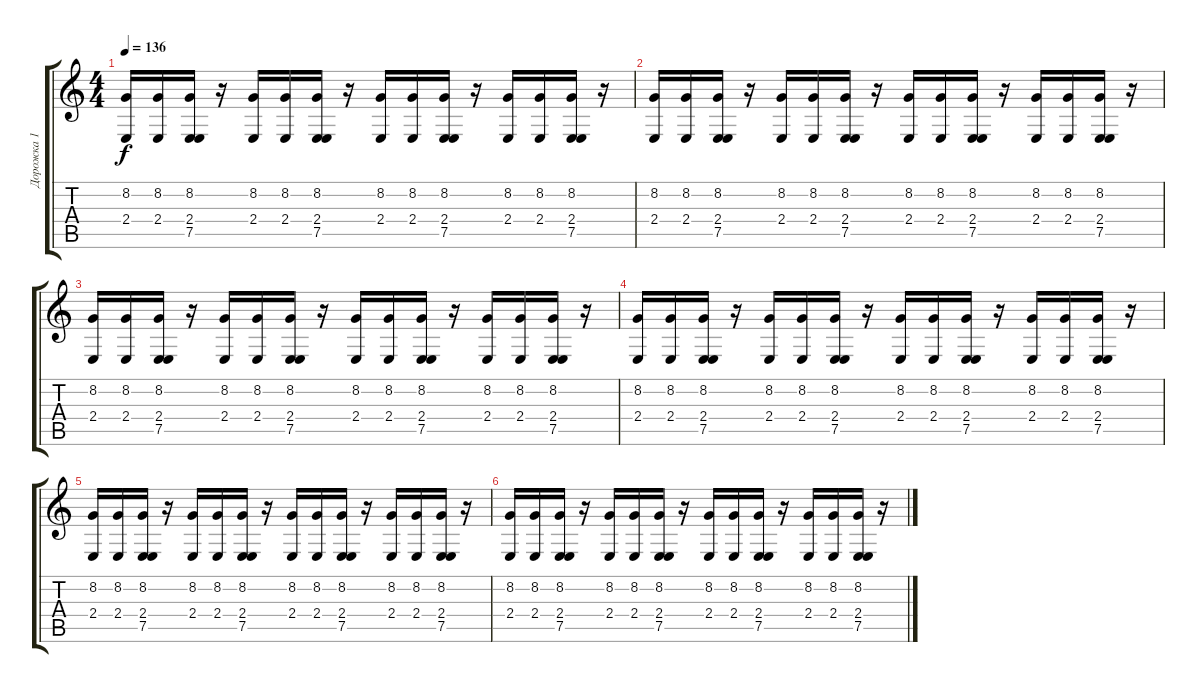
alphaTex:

\track ("Дорожка 1" "Дорожка 1") {instrument pad3polysynth}
\staff {score tabs}
\tuning (E4 B3 G3 D3 A2 E2) {hide}
\ts (4 4)
\tempo 136
\clef g2
\ks c
(8.2 2.4).16{dy f} (8.2 2.4).16 (8.2 2.4 7.5).16 r.16 (8.2 2.4).16 (8.2 2.4).16 (8.2 2.4 7.5).16 r.16 (8.2 2.4).16 (8.2 2.4).16 (8.2 2.4 7.5).16 r.16 (8.2 2.4).16 (8.2 2.4).16 (8.2 2.4 7.5).16 r.16 |
(8.2 2.4).16 (8.2 2.4).16 (8.2 2.4 7.5).16 r.16 (8.2 2.4).16 (8.2 2.4).16 (8.2 2.4 7.5).16 r.16 (8.2 2.4).16 (8.2 2.4).16 (8.2 2.4 7.5).16 r.16 (8.2 2.4).16 (8.2 2.4).16 (8.2 2.4 7.5).16 r.16 |
(8.2 2.4).16 (8.2 2.4).16 (8.2 2.4 7.5).16 r.16 (8.2 2.4).16 (8.2 2.4).16 (8.2 2.4 7.5).16 r.16 (8.2 2.4).16 (8.2 2.4).16 (8.2 2.4 7.5).16 r.16 (8.2 2.4).16 (8.2 2.4).16 (8.2 2.4 7.5).16 r.16 |
(8.2 2.4).16 (8.2 2.4).16 (8.2 2.4 7.5).16 r.16 (8.2 2.4).16 (8.2 2.4).16 (8.2 2.4 7.5).16 r.16 (8.2 2.4).16 (8.2 2.4).16 (8.2 2.4 7.5).16 r.16 (8.2 2.4).16 (8.2 2.4).16 (8.2 2.4 7.5).16 r.16 |
(8.2 2.4).16 (8.2 2.4).16 (8.2 2.4 7.5).16 r.16 (8.2 2.4).16 (8.2 2.4).16 (8.2 2.4 7.5).16 r.16 (8.2 2.4).16 (8.2 2.4).16 (8.2 2.4 7.5).16 r.16 (8.2 2.4).16 (8.2 2.4).16 (8.2 2.4 7.5).16 r.16 |
(8.2 2.4).16 (8.2 2.4).16 (8.2 2.4 7.5).16 r.16 (8.2 2.4).16 (8.2 2.4).16 (8.2 2.4 7.5).16 r.16 (8.2 2.4).16 (8.2 2.4).16 (8.2 2.4 7.5).16 r.16 (8.2 2.4).16 (8.2 2.4).16 (8.2 2.4 7.5).16 r.16
